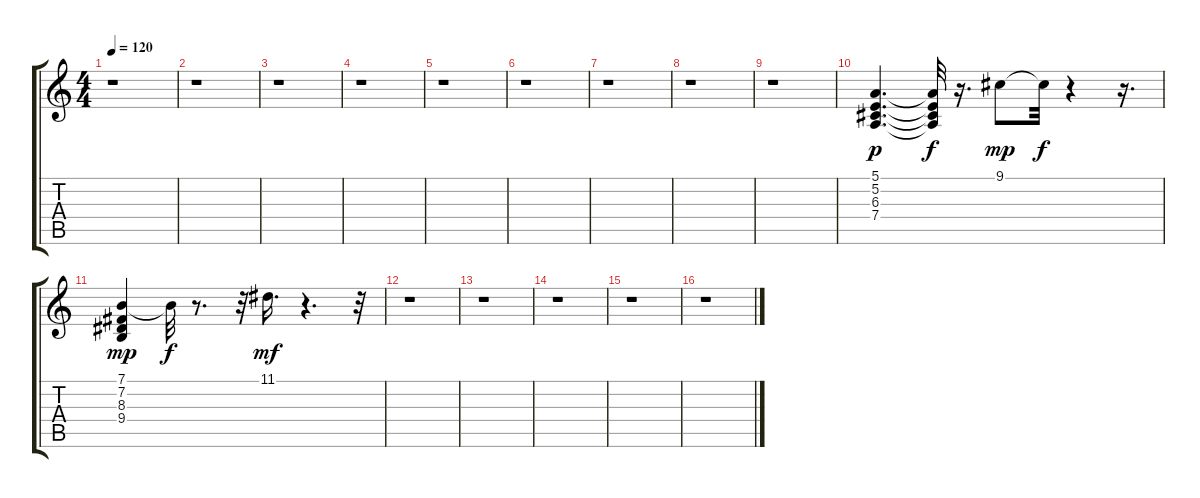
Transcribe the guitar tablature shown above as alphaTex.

\track "" {instrument stringensemble2}
\staff {score tabs}
\tuning (E4 B3 G3 D3 A2 E2) {hide}
\ts (4 4)
\tempo 120
\clef g2
\ks c
r.1{dy mf} |
r.1 |
r.1 |
r.1 |
r.1 |
r.1 |
r.1 |
r.1 |
r.1 |
(5.1 5.2 6.3 7.4).4{d dy p} (5.1{t} 5.2{t} 6.3{t} 7.4{t}).32{dy f} r.16{d} 9.1.8{dy mp} 9.1{t}.32{dy f} r.4 r.16{d} |
(7.1 7.2 8.3 9.4).4{dy mp} 7.1{t}.32{dy f} r.8{d} r.32 11.1.16{d dy mf} r.4{d} r.32 |
r.1 |
r.1 |
r.1 |
r.1 |
r.1
